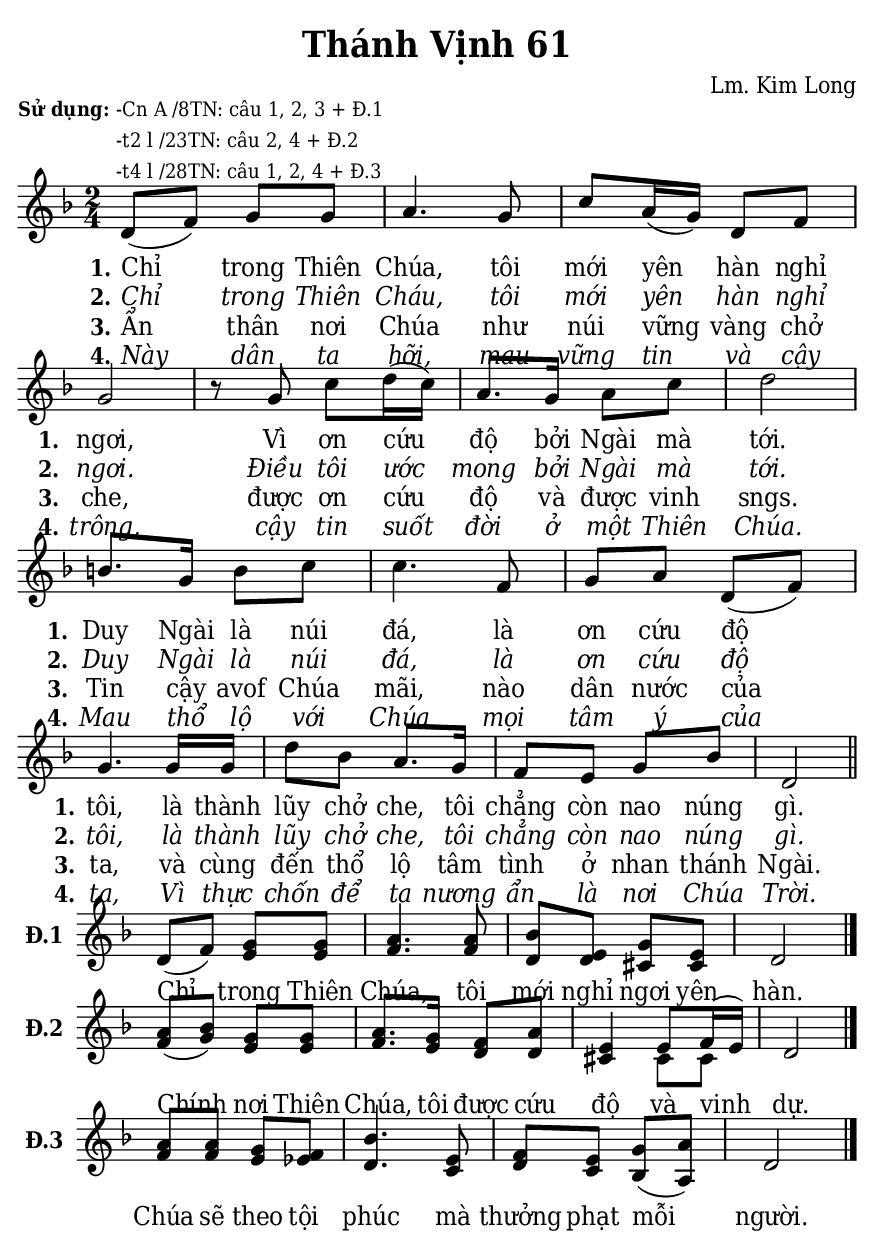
% Cài đặt chung
\version "2.22.1"
\include "english.ly"

\header {
  title = "Thánh Vịnh 61"
  composer = "Lm. Kim Long"
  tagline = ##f
}

% mã nguồn cho những chức năng chưa hỗ trợ trong phiên bản lilypond hiện tại
% cung cấp bởi cộng đồng lilypond khi gửi email đến lilypond-user@gnu.org
% in số phiên khúc trên mỗi dòng
#(define (add-grob-definition grob-name grob-entry)
     (set! all-grob-descriptions
           (cons ((@@ (lily) completize-grob-entry)
                  (cons grob-name grob-entry))
                 all-grob-descriptions)))

#(add-grob-definition
    'StanzaNumberSpanner
    `((direction . ,LEFT)
      (font-series . bold)
      (padding . 1.0)
      (side-axis . ,X)
      (stencil . ,ly:text-interface::print)
      (X-offset . ,ly:side-position-interface::x-aligned-side)
      (Y-extent . ,grob::always-Y-extent-from-stencil)
      (meta . ((class . Spanner)
               (interfaces . (font-interface
                              side-position-interface
                              stanza-number-interface
                              text-interface))))))

\layout {
    \context {
      \Global
      \grobdescriptions #all-grob-descriptions
    }
    \context {
      \Score
      \remove Stanza_number_align_engraver
      \consists
        #(lambda (context)
           (let ((texts '())
                 (syllables '()))
             (make-engraver
              (acknowledgers
               ((stanza-number-interface engraver grob source-engraver)
                  (set! texts (cons grob texts)))
               ((lyric-syllable-interface engraver grob source-engraver)
                  (set! syllables (cons grob syllables))))
              ((stop-translation-timestep engraver)
                 (for-each
                  (lambda (text)
                    (for-each
                     (lambda (syllable)
                       (ly:pointer-group-interface::add-grob
                        text
                        'side-support-elements
                        syllable))
                     syllables))
                  texts)
                 (set! syllables '())))))
    }
    \context {
      \Lyrics
      \remove Stanza_number_engraver
      \consists
        #(lambda (context)
           (let ((text #f)
                 (last-stanza #f))
             (make-engraver
              ((process-music engraver)
                 (let ((stanza (ly:context-property context 'stanza #f)))
                   (if (and stanza (not (equal? stanza last-stanza)))
                       (let ((column (ly:context-property context
'currentCommandColumn)))
                         (set! last-stanza stanza)
                         (if text
                             (ly:spanner-set-bound! text RIGHT column))
                         (set! text (ly:engraver-make-grob engraver
'StanzaNumberSpanner '()))
                         (ly:grob-set-property! text 'text stanza)
                         (ly:spanner-set-bound! text LEFT column)))))
              ((finalize engraver)
                 (if text
                     (let ((column (ly:context-property context
'currentCommandColumn)))
                       (ly:spanner-set-bound! text RIGHT column)))))))
      \override StanzaNumberSpanner.horizon-padding = 10000
    }
}

stanzaReminderOff =
  \temporary \override StanzaNumberSpanner.after-line-breaking =
     #(lambda (grob)
        ;; Can be replaced with (not (first-broken-spanner? grob)) in 2.23.
        (if (let ((siblings (ly:spanner-broken-into (ly:grob-original grob))))
              (and (pair? siblings)
                   (not (eq? grob (car siblings)))))
            (ly:grob-suicide! grob)))

stanzaReminderOn = \undo \stanzaReminderOff
% kết thúc mã nguồn

% Nhạc
nhacPhanMot = \relative c' {
  \key f \major
  \time 2/4
  d8 (f) g g |
  a4. g8 |
  c a16 (g) d8 f |
  g2 |
  r8 g c d16 (c) |
  a8. g16 a8 c |
  d2 |
  b!8. g16 b8 c |
  c4. f,8 |
  g a d, (f) |
  g4. g16 g |
  d'8 bf a8. g16 |
  f8 e g bf |
  d,2 \bar "||"
}

nhacPhanHai = \relative c' {
  \key f \major
  \time 2/4
  d8 (f)
  <<
    {
      g g |
      a4. a8 |
      bf e, g e
    }
    {
      e8 e |
      f4. f8 |
      d d cs cs
    }
  >>
  d2 \bar "|."
}

nhacPhanBa = \relative c'' {
  \key f \major
  \time 2/4
  <<
    {
      a8 (bf) g g |
      a8. g16 f8 a |
      e4
    }
    {
      f8 (g) e e |
      f8. e16 d8 d |
      cs4
    }
  >>
  <<
    {
      \voiceOne
       e8 f16 (e)
    }
    \new Voice = "splitpart" {
      \voiceTwo
      cs8 cs
    }
  >>
  \oneVoice
  d2 \bar "|."
}

nhacPhanBon = \relative c'' {
  \key f \major
  \time 2/4
  <<
    {
      a8 a g f |
      bf4. e,8 |
      f e g (a)
    }
    {
      f8 f e ef |
      d4. c8 |
      d c bf (a)
    }
  >>
  d2 \bar "|."
}

% Lời
loiPhanMot = \lyricmode {
  <<
    {
      \set stanza = "1."
      Chỉ trong Thiên Chúa, tôi mới yên hàn nghỉ ngơi,
      Vì ơn cứu độ bởi Ngài mà tới.
      Duy Ngài là núi đá, là ơn cứu độ tôi,
      là thành lũy chở che, tôi chẳng còn nao núng gì.
    }
    \new Lyrics {
	    \set associatedVoice = "beSop"
	    \set stanza = "2."
      \override Lyrics.LyricText.font-shape = #'italic
      Chỉ trong Thiên Cháu, tôi mới yên hàn nghỉ ngơi.
      Điều tôi ước mong bởi Ngài mà tới.
      Duy Ngài là núi đá, là ơn cứu độ tôi,
      là thành lũy chở che, tôi chẳng còn nao núng gì.
    }
    \new Lyrics {
	    \set associatedVoice = "beSop"
	    \set stanza = "3."
      Ẩn thân nơi Chúa như núi vững vàng chở che,
      được ơn cứu độ và được vinh sngs.
      Tin cậy avof Chúa mãi,
      nào dân nước của ta,
      và cùng đến thổ lộ tâm tình ở nhan thánh Ngài.
    }
    \new Lyrics {
	    \set associatedVoice = "beSop"
	    \set stanza = "4."
      \override Lyrics.LyricText.font-shape = #'italic
      Này dân ta hỡi, mau vững tin và cậy trông,
      cậy tin suốt đời ở một Thiên Chúa.
      Mau thổ lộ với Chúa mọi tâm ý của ta,
      Vì thực chốn để ta nương ẩn là nơi Chúa Trời.
    }
  >>
}

loiPhanHai = \lyricmode {
  Chỉ trong Thiên Chúa, tôi mới nghỉ ngơi yên hàn.
}

loiPhanBa = \lyricmode {
  Chính nơi Thiên Chúa, tôi được cứu độ và vinh dự.
}

loiPhanBon = \lyricmode {
  Chúa sẽ theo tội phúc mà thưởng phạt mỗi người.
}


% Dàn trang
\paper {
  #(set-paper-size "a5")
  top-margin = 3\mm
  bottom-margin = 3\mm
  left-margin = 3\mm
  right-margin = 3\mm
  indent = #0
  #(define fonts
	 (make-pango-font-tree "Deja Vu Serif Condensed"
	 		       "Deja Vu Serif Condensed"
			       "Deja Vu Serif Condensed"
			       (/ 20 20)))
  print-page-number = ##f
  ragged-bottom = ##t
  page-count = 1
}

\markup {
  \vspace #1
  %\fill-line {
    \column {
      \left-align {
        \line { \bold \small "Sử dụng:" }
      }
    }
    \column {
      \left-align {
        \line { \small "-Cn A /8TN: câu 1, 2, 3 + Đ.1" }
        \line { \small "-t2 l /23TN: câu 2, 4 + Đ.2" }
        \line { \small "-t4 l /28TN: câu 1, 2, 4 + Đ.3" }
      }
    }
  %}
}

\score {
  <<
    \new Staff <<
        \clef treble
        \new Voice = beSop {
          \nhacPhanMot
        }
      \new Lyrics \lyricsto beSop \loiPhanMot
    >>
  >>
  \layout {
    \override Lyrics.LyricSpace.minimum-distance = #1
    \override Score.BarNumber.break-visibility = ##(#f #f #f)
    \override Score.SpacingSpanner.uniform-stretching = ##t
    ragged-last = ##f
  }
}

\score {
  <<
    \new Staff \with {
      \remove "Time_signature_engraver"
      instrumentName = \markup { \bold "Đ.1" }} <<
        \clef treble
        \new Voice = beSop {
          \nhacPhanHai
        }
      \new Lyrics \lyricsto beSop \loiPhanHai
    >>
  >>
  \layout {
    indent = 10
    \override Lyrics.LyricSpace.minimum-distance = #0.6
    \override Score.BarNumber.break-visibility = ##(#f #f #f)
    \override Score.SpacingSpanner.uniform-stretching = ##t
    ragged-last = ##f
  }
}

\score {
  <<
    \new Staff \with {
      \remove "Time_signature_engraver"
      instrumentName = \markup { \bold "Đ.2" }} <<
        \clef treble
        \new Voice = beSop {
          \nhacPhanBa
        }
      \new Lyrics \lyricsto beSop \loiPhanBa
    >>
  >>
  \layout {
    indent = 10
    \override Lyrics.LyricSpace.minimum-distance = #0.45
    \override Score.BarNumber.break-visibility = ##(#f #f #f)
    \override Score.SpacingSpanner.uniform-stretching = ##t
    ragged-last = ##f
  }
}

\score {
  <<
    \new Staff \with {
      \remove "Time_signature_engraver"
      instrumentName = \markup { \bold "Đ.3" }} <<
        \clef treble
        \new Voice = beSop {
          \nhacPhanBon
        }
      \new Lyrics \lyricsto beSop \loiPhanBon
    >>
  >>
  \layout {
    indent = 10
    \override Lyrics.LyricSpace.minimum-distance = #0.45
    \override Score.BarNumber.break-visibility = ##(#f #f #f)
    \override Score.SpacingSpanner.uniform-stretching = ##t
    ragged-last = ##f
  }
}
